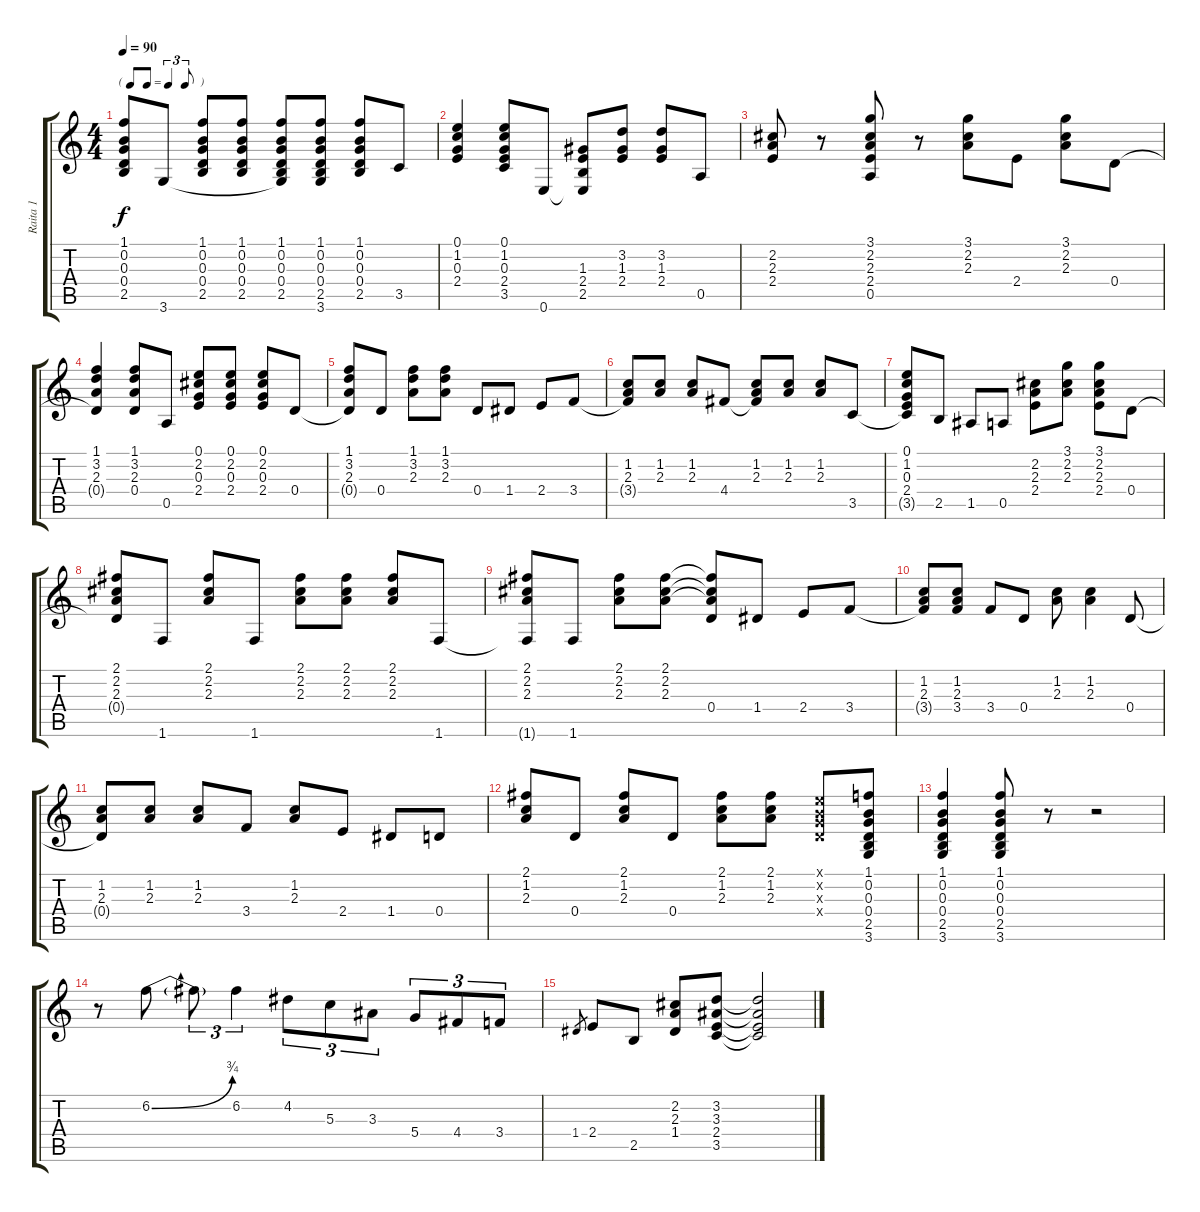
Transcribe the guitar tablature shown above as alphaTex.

\track ("Raita 1" "Raita 1") {instrument acousticguitarsteel}
\staff {score tabs}
\tuning (E4 B3 G3 D3 A2 E2) {hide}
\ts (4 4)
\tf triplet8th
\tempo 90
\clef g2
\ks c
(1.1 0.2 0.3 0.4 2.5).8{dy f} 3.6.8 (1.1 0.2 0.3 0.4 2.5).8 (1.1 0.2 0.3 0.4 2.5).8 (1.1 0.2 0.3 0.4 2.5 3.6{t}).8 (1.1 0.2 0.3 0.4 2.5 3.6).8 (1.1 0.2 0.3 0.4 2.5).8 3.5.8 |
(0.1 1.2 0.3 2.4).4 (0.1 1.2 0.3 2.4 3.5).8 0.6.8 (1.3 2.4 2.5 0.6{t}).8 (3.2 1.3 2.4).8 (3.2 1.3 2.4).8 0.5.8 |
(2.2 2.3 2.4).8 r.8 (3.1 2.2 2.3 2.4 0.5).8 r.8 (3.1 2.2 2.3).8 2.4.8 (3.1 2.2 2.3).8 0.4.8 |
(1.1 3.2 2.3 0.4{t}).4 (1.1 3.2 2.3 0.4).8 0.5.8 (0.1 2.2 0.3 2.4).8 (0.1 2.2 0.3 2.4).8 (0.1 2.2 0.3 2.4).8 0.4.8 |
(1.1 3.2 2.3 0.4{t}).8 0.4.8 (1.1 3.2 2.3).8 (1.1 3.2 2.3).8 0.4.8 1.4.8 2.4.8 3.4.8 |
(1.2 2.3 3.4{t}).8 (1.2 2.3).8 (1.2 2.3).8 4.4.8 (1.2 2.3 4.4{t}).8 (1.2 2.3).8 (1.2 2.3).8 3.5.8 |
(0.1 1.2 0.3 2.4 3.5{t}).8 2.5.8 1.5.8 0.5.8 (2.2 2.3 2.4).8 (3.1 2.2 2.3).8 (3.1 2.2 2.3 2.4).8 0.4.8 |
(2.1 2.2 2.3 0.4{t}).8 1.6.8 (2.1 2.2 2.3).8 1.6.8 (2.1 2.2 2.3).8 (2.1 2.2 2.3).8 (2.1 2.2 2.3).8 1.6.8 |
(2.1 2.2 2.3 1.6{t}).8 1.6.8 (2.1 2.2 2.3).8 (2.1 2.2 2.3).8 (2.1{t} 2.2{t} 2.3{t} 0.4).8 1.4.8 2.4.8 3.4.8 |
(1.2 2.3 3.4{t}).8 (1.2 2.3 3.4).8 3.4.8 0.4.8 (1.2 2.3).8 (1.2 2.3).4 0.4.8 |
(1.2 2.3 0.4{t}).8 (1.2 2.3).8 (1.2 2.3).8 3.4.8 (1.2 2.3).8 2.4.8 1.4.8 0.4.8 |
(2.1 1.2 2.3).8 0.4.8 (2.1 1.2 2.3).8 0.4.8 (2.1 1.2 2.3).8 (2.1 1.2 2.3).8 (0.1{x} 0.2{x} 0.3{x} 0.4{x}).8 (1.1 0.2 0.3 0.4 2.5 3.6).8 |
(1.1 0.2 0.3 0.4 2.5 3.6).4 (1.1 0.2 0.3 0.4 2.5 3.6).8 r.8 r.2 |
r.8 6.2{be (bend 0 0 60 3)}.8 6.2{t}.8{tu (3 2)} 6.2.4{tu (3 2)} 4.2.8{tu (3 2)} 5.3.8{tu (3 2)} 3.3.8{tu (3 2)} 5.4.8{tu (3 2)} 4.4.8{tu (3 2)} 3.4.8{tu (3 2)} |
1.4.8{gr} 2.4.8 2.5.8 (2.2 2.3 1.4).8 (3.2 3.3 2.4 3.5).8 (3.2{t} 3.3{t} 2.4{t} 3.5{t}).2
